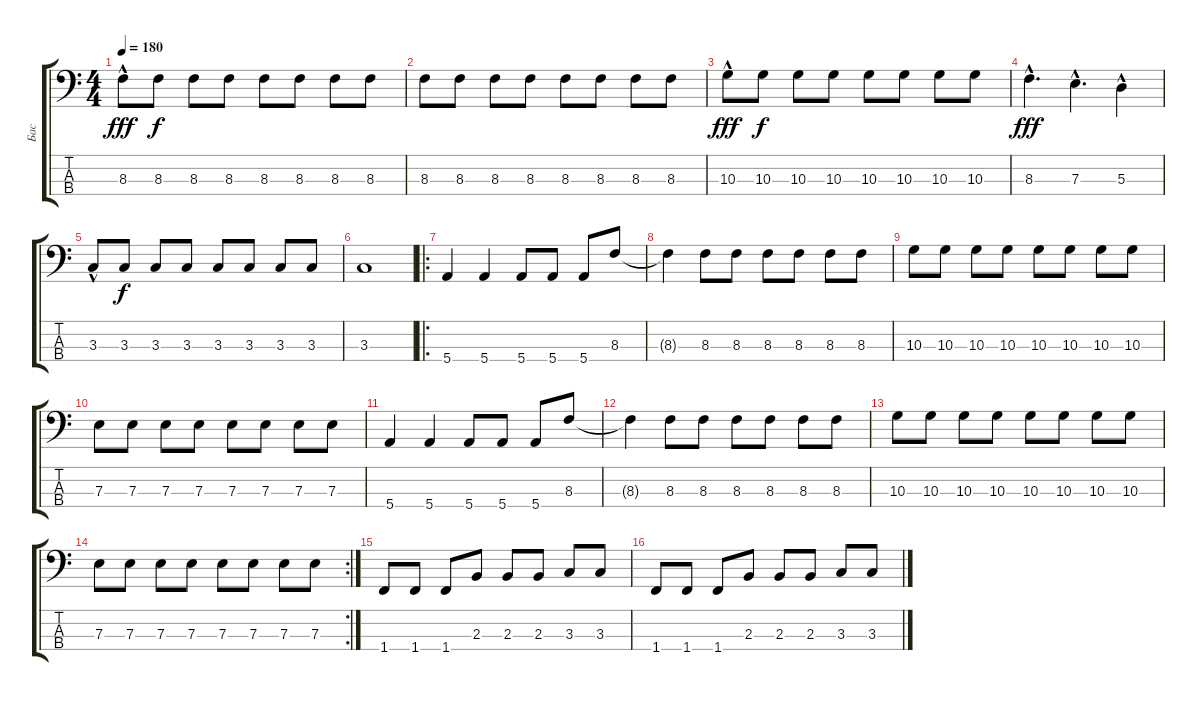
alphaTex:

\track ("Бас" "Бас") {instrument electricbassfinger}
\staff {score tabs}
\tuning (G2 D2 A1 E1) {hide}
\ts (4 4)
\tempo 180
\clef f4
\ks c
8.3{hac}.8{dy fff} 8.3.8{dy f} 8.3.8 8.3.8 8.3.8 8.3.8 8.3.8 8.3.8 |
8.3.8 8.3.8 8.3.8 8.3.8 8.3.8 8.3.8 8.3.8 8.3.8 |
10.3{hac}.8{dy fff} 10.3.8{dy f} 10.3.8 10.3.8 10.3.8 10.3.8 10.3.8 10.3.8 |
8.3{hac}.4{d dy fff} 7.3{hac}.4{d} 5.3{hac}.4 |
3.3{hac}.8 3.3.8{dy f} 3.3.8 3.3.8 3.3.8 3.3.8 3.3.8 3.3.8 |
3.3.1 |
\ro
5.4.4 5.4.4 5.4.8 5.4.8 5.4.8 8.3.8 |
8.3{t}.4 8.3.8 8.3.8 8.3.8 8.3.8 8.3.8 8.3.8 |
10.3.8 10.3.8 10.3.8 10.3.8 10.3.8 10.3.8 10.3.8 10.3.8 |
7.3.8 7.3.8 7.3.8 7.3.8 7.3.8 7.3.8 7.3.8 7.3.8 |
5.4.4 5.4.4 5.4.8 5.4.8 5.4.8 8.3.8 |
8.3{t}.4 8.3.8 8.3.8 8.3.8 8.3.8 8.3.8 8.3.8 |
10.3.8 10.3.8 10.3.8 10.3.8 10.3.8 10.3.8 10.3.8 10.3.8 |
\rc 2
7.3.8 7.3.8 7.3.8 7.3.8 7.3.8 7.3.8 7.3.8 7.3.8 |
1.4.8 1.4.8 1.4.8 2.3.8 2.3.8 2.3.8 3.3.8 3.3.8 |
1.4.8 1.4.8 1.4.8 2.3.8 2.3.8 2.3.8 3.3.8 3.3.8
